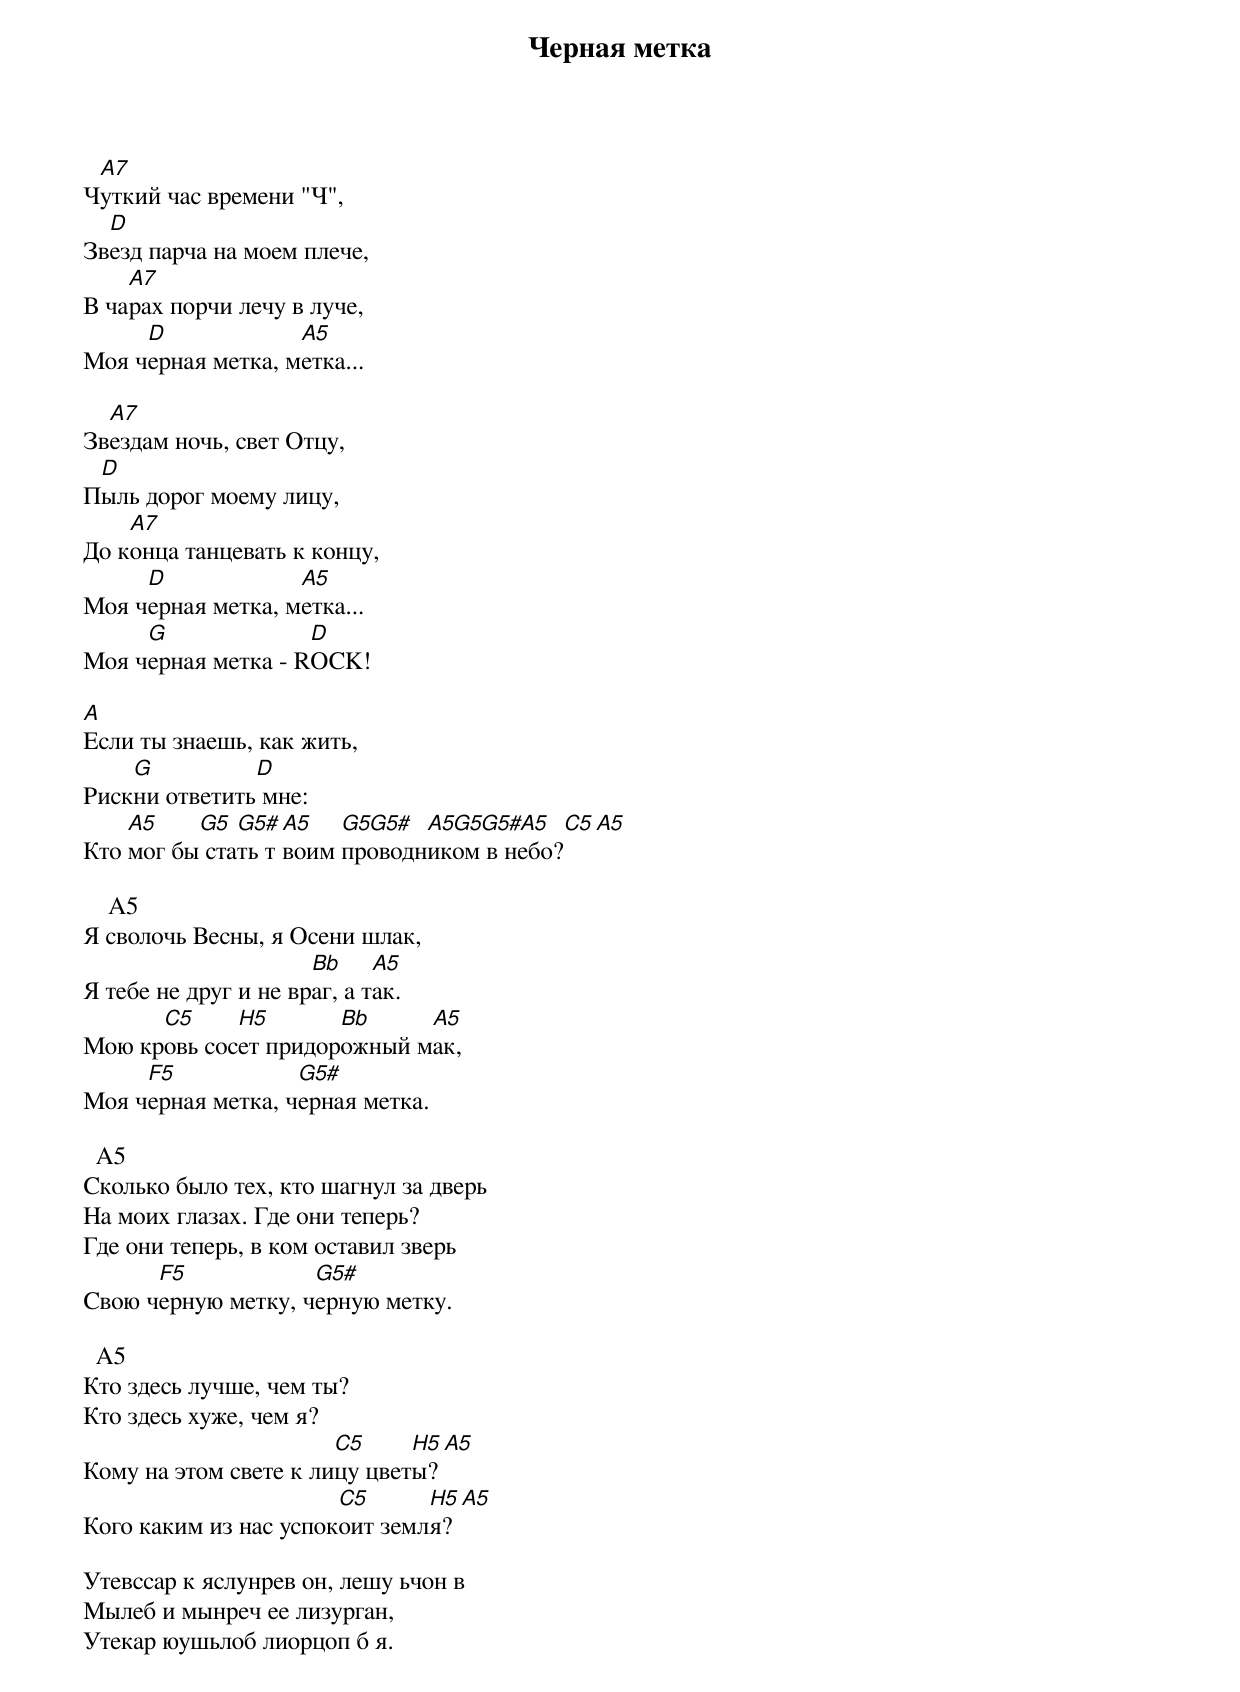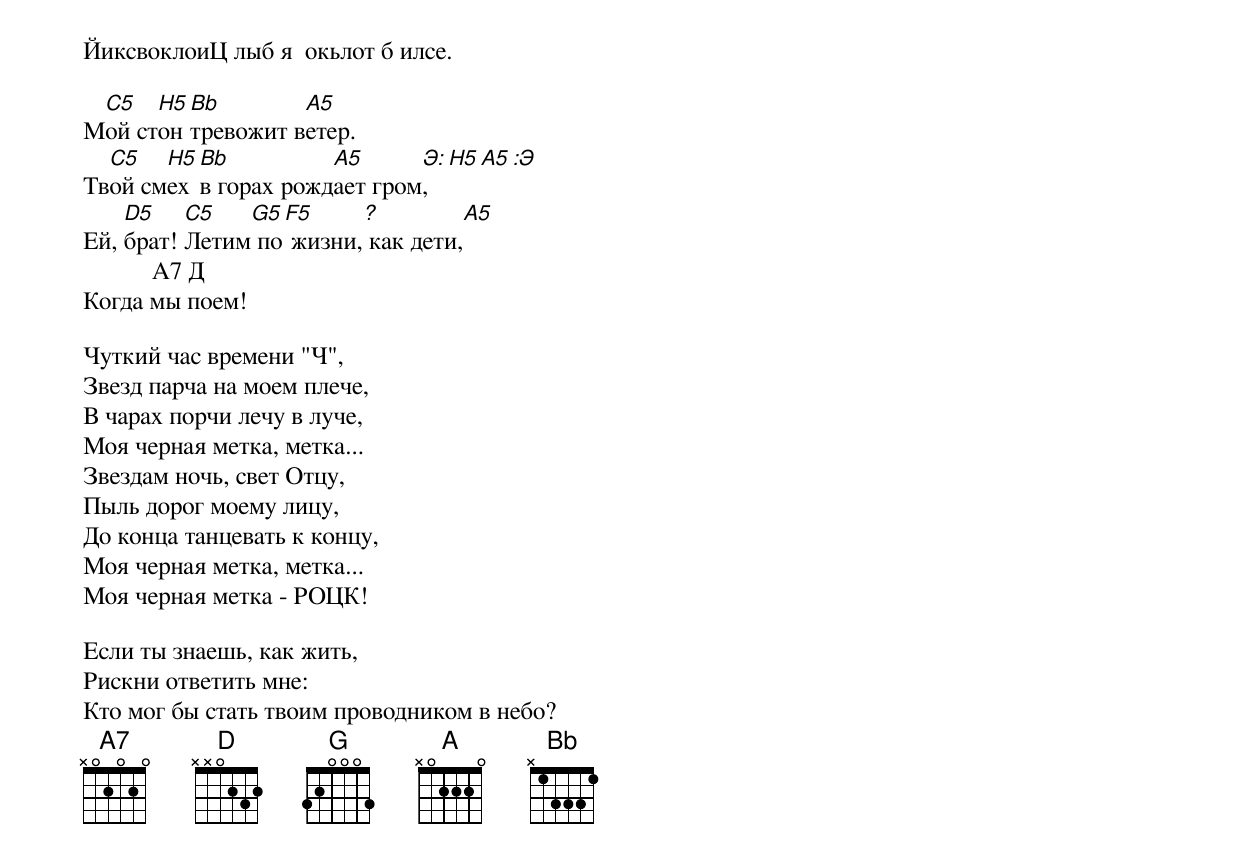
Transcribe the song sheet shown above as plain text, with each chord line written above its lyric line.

	Черная метка


 A7
Чуткий час времени "Ч",
  D
Звезд парча на моем плече,
    A7
В чарах порчи лечу в луче,
     D             A5
Моя черная метка, метка...

  A7
Звездам ночь, свет Отцу,
 D
Пыль дорог моему лицу,
    A7
До конца танцевать к концу,
     D             A5
Моя черная метка, метка...
     G              D
Моя черная метка - ROCK!

A
Если ты знаешь, как жить,
    G          D
Рискни ответить мне:
    A5    G5  G5# A5   G5G5#  A5G5G5#A5   C5 A5
Кто мог бы стать твоим проводником в небо?

    А5
Я сволочь Весны, я Осени шлак,
                      Bb     A5
Я тебе не друг и не враг, а так.
      C5     H5       Bb     A5
Мою кровь сосет придорожный мак,
     F5            G5#
Моя черная метка, черная метка.

  А5
Сколько было тех, кто шагнул за дверь
На моих глазах. Где они теперь?
Где они теперь, в ком оставил зверь
      F5            G5#
Свою черную метку, черную метку.

  А5
Кто здесь лучше, чем ты?
Кто здесь хуже, чем я?
                       C5     H5 A5
Кому на этом свете к лицу цветы?
                       C5      H5 A5
Кого каким из нас успокоит земля?

Утевссар к яслунрев он, лешу ьчон в
Мылеб и мынреч ее лизурган,
Утекар юушьлоб лиорцоп б я.
ЙиксвоклоиЦ лыб я  окьлот б илсе.

 C5   H5 Bb        A5
Мой стон тревожит ветер.
  C5   H5 Bb          A5      Э: H5 A5 :Э
Твой смех в горах рождает гром,
    D5    C5   G5 F5     ?          A5
Ей, брат! Летим по жизни, как дети,
           А7 Д
Когда мы поем!

Чуткий час времени "Ч",
Звезд парча на моем плече,
В чарах порчи лечу в луче,
Моя черная метка, метка...
Звездам ночь, свет Отцу,
Пыль дорог моему лицу,
До конца танцевать к концу,
Моя черная метка, метка...
Моя черная метка - РОЦК!

Если ты знаешь, как жить,
Рискни ответить мне:
Кто мог бы стать твоим проводником в небо?
